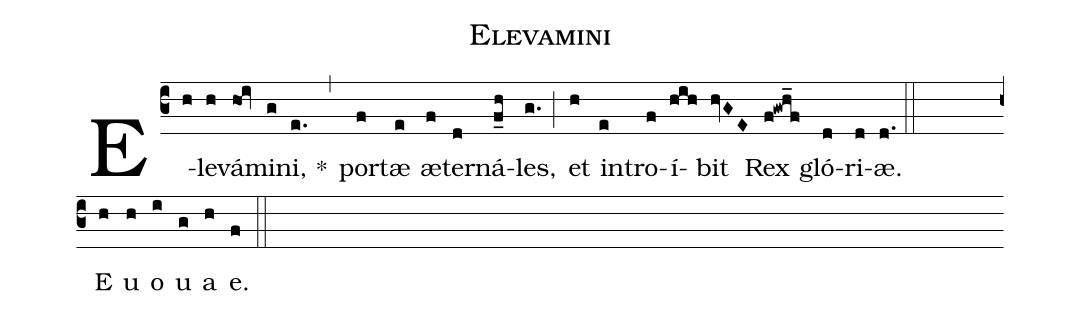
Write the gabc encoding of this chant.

name: Elevamini;
%%
(c3)

E(h)le(h)vá(hoi)mi(g)ni, *(e.) (,) por(f)tæ(e) æ(f)ter(d)ná(f_h)les,(g.) (;)
et(h) in(e)tro(f)í(hih)bit(hvGE) Rex(f!gwh_f) gló(d)ri(d)æ.(d.) (::) (Z)

E(h) u(h) o(i) u(g) a(h) e.(f) (::)
